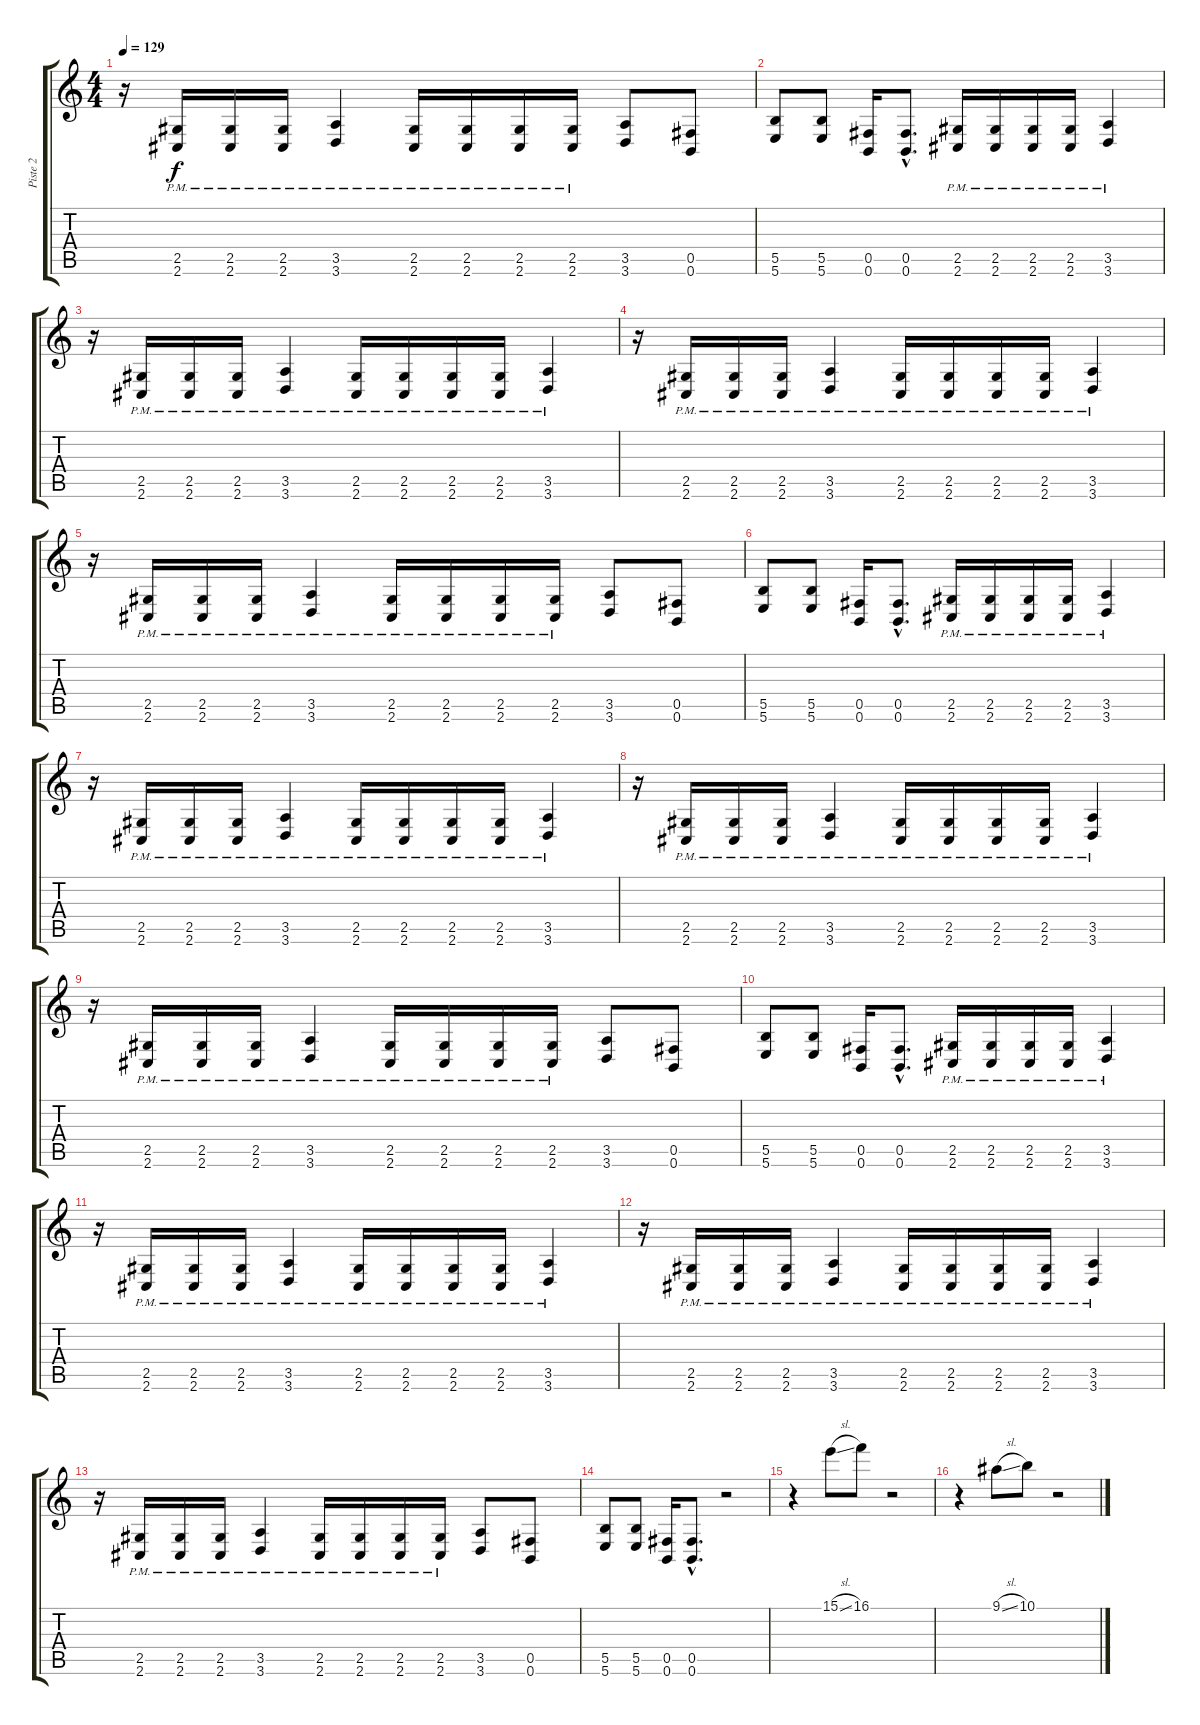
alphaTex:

\track ("Piste 2" "Piste 2") {instrument distortionguitar}
\staff {score tabs}
\tuning (Db4 Ab3 E3 B2 Gb2 B1) {hide}
\ts (4 4)
\tempo 129
\clef g2
\ks c
r.16{dy f} (2.5{pm} 2.6{pm}).16 (2.5{pm} 2.6{pm}).16 (2.5{pm} 2.6{pm}).16 (3.5{pm} 3.6{pm}).4 (2.5{pm} 2.6{pm}).16 (2.5{pm} 2.6{pm}).16 (2.5{pm} 2.6{pm}).16 (2.5{pm} 2.6{pm}).16 (3.5 3.6).8 (0.5 0.6).8 |
(5.5 5.6).8 (5.5 5.6).8 (0.5 0.6).16 (0.5{hac} 0.6{hac}).8{d} (2.5{pm} 2.6{pm}).16 (2.5{pm} 2.6{pm}).16 (2.5{pm} 2.6{pm}).16 (2.5{pm} 2.6{pm}).16 (3.5{pm} 3.6{pm}).4 |
r.16 (2.5{pm} 2.6{pm}).16 (2.5{pm} 2.6{pm}).16 (2.5{pm} 2.6{pm}).16 (3.5{pm} 3.6{pm}).4 (2.5{pm} 2.6{pm}).16 (2.5{pm} 2.6{pm}).16 (2.5{pm} 2.6{pm}).16 (2.5{pm} 2.6{pm}).16 (3.5{pm} 3.6{pm}).4 |
r.16 (2.5{pm} 2.6{pm}).16 (2.5{pm} 2.6{pm}).16 (2.5{pm} 2.6{pm}).16 (3.5{pm} 3.6{pm}).4 (2.5{pm} 2.6{pm}).16 (2.5{pm} 2.6{pm}).16 (2.5{pm} 2.6{pm}).16 (2.5{pm} 2.6{pm}).16 (3.5{pm} 3.6{pm}).4 |
r.16 (2.5{pm} 2.6{pm}).16 (2.5{pm} 2.6{pm}).16 (2.5{pm} 2.6{pm}).16 (3.5{pm} 3.6{pm}).4 (2.5{pm} 2.6{pm}).16 (2.5{pm} 2.6{pm}).16 (2.5{pm} 2.6{pm}).16 (2.5{pm} 2.6{pm}).16 (3.5 3.6).8 (0.5 0.6).8 |
(5.5 5.6).8 (5.5 5.6).8 (0.5 0.6).16 (0.5{hac} 0.6{hac}).8{d} (2.5{pm} 2.6{pm}).16 (2.5{pm} 2.6{pm}).16 (2.5{pm} 2.6{pm}).16 (2.5{pm} 2.6{pm}).16 (3.5{pm} 3.6{pm}).4 |
r.16 (2.5{pm} 2.6{pm}).16 (2.5{pm} 2.6{pm}).16 (2.5{pm} 2.6{pm}).16 (3.5{pm} 3.6{pm}).4 (2.5{pm} 2.6{pm}).16 (2.5{pm} 2.6{pm}).16 (2.5{pm} 2.6{pm}).16 (2.5{pm} 2.6{pm}).16 (3.5{pm} 3.6{pm}).4 |
r.16 (2.5{pm} 2.6{pm}).16 (2.5{pm} 2.6{pm}).16 (2.5{pm} 2.6{pm}).16 (3.5{pm} 3.6{pm}).4 (2.5{pm} 2.6{pm}).16 (2.5{pm} 2.6{pm}).16 (2.5{pm} 2.6{pm}).16 (2.5{pm} 2.6{pm}).16 (3.5{pm} 3.6{pm}).4 |
r.16 (2.5{pm} 2.6{pm}).16 (2.5{pm} 2.6{pm}).16 (2.5{pm} 2.6{pm}).16 (3.5{pm} 3.6{pm}).4 (2.5{pm} 2.6{pm}).16 (2.5{pm} 2.6{pm}).16 (2.5{pm} 2.6{pm}).16 (2.5{pm} 2.6{pm}).16 (3.5 3.6).8 (0.5 0.6).8 |
(5.5 5.6).8 (5.5 5.6).8 (0.5 0.6).16 (0.5{hac} 0.6{hac}).8{d} (2.5{pm} 2.6{pm}).16 (2.5{pm} 2.6{pm}).16 (2.5{pm} 2.6{pm}).16 (2.5{pm} 2.6{pm}).16 (3.5{pm} 3.6{pm}).4 |
r.16 (2.5{pm} 2.6{pm}).16 (2.5{pm} 2.6{pm}).16 (2.5{pm} 2.6{pm}).16 (3.5{pm} 3.6{pm}).4 (2.5{pm} 2.6{pm}).16 (2.5{pm} 2.6{pm}).16 (2.5{pm} 2.6{pm}).16 (2.5{pm} 2.6{pm}).16 (3.5{pm} 3.6{pm}).4 |
r.16 (2.5{pm} 2.6{pm}).16 (2.5{pm} 2.6{pm}).16 (2.5{pm} 2.6{pm}).16 (3.5{pm} 3.6{pm}).4 (2.5{pm} 2.6{pm}).16 (2.5{pm} 2.6{pm}).16 (2.5{pm} 2.6{pm}).16 (2.5{pm} 2.6{pm}).16 (3.5{pm} 3.6{pm}).4 |
r.16 (2.5{pm} 2.6{pm}).16 (2.5{pm} 2.6{pm}).16 (2.5{pm} 2.6{pm}).16 (3.5{pm} 3.6{pm}).4 (2.5{pm} 2.6{pm}).16 (2.5{pm} 2.6{pm}).16 (2.5{pm} 2.6{pm}).16 (2.5{pm} 2.6{pm}).16 (3.5 3.6).8 (0.5 0.6).8 |
(5.5 5.6).8 (5.5 5.6).8 (0.5 0.6).16 (0.5{hac} 0.6{hac}).8{d} r.2 |
r.4 15.1{sl}.8 16.1.8 r.2 |
r.4 9.1{sl}.8 10.1.8 r.2
